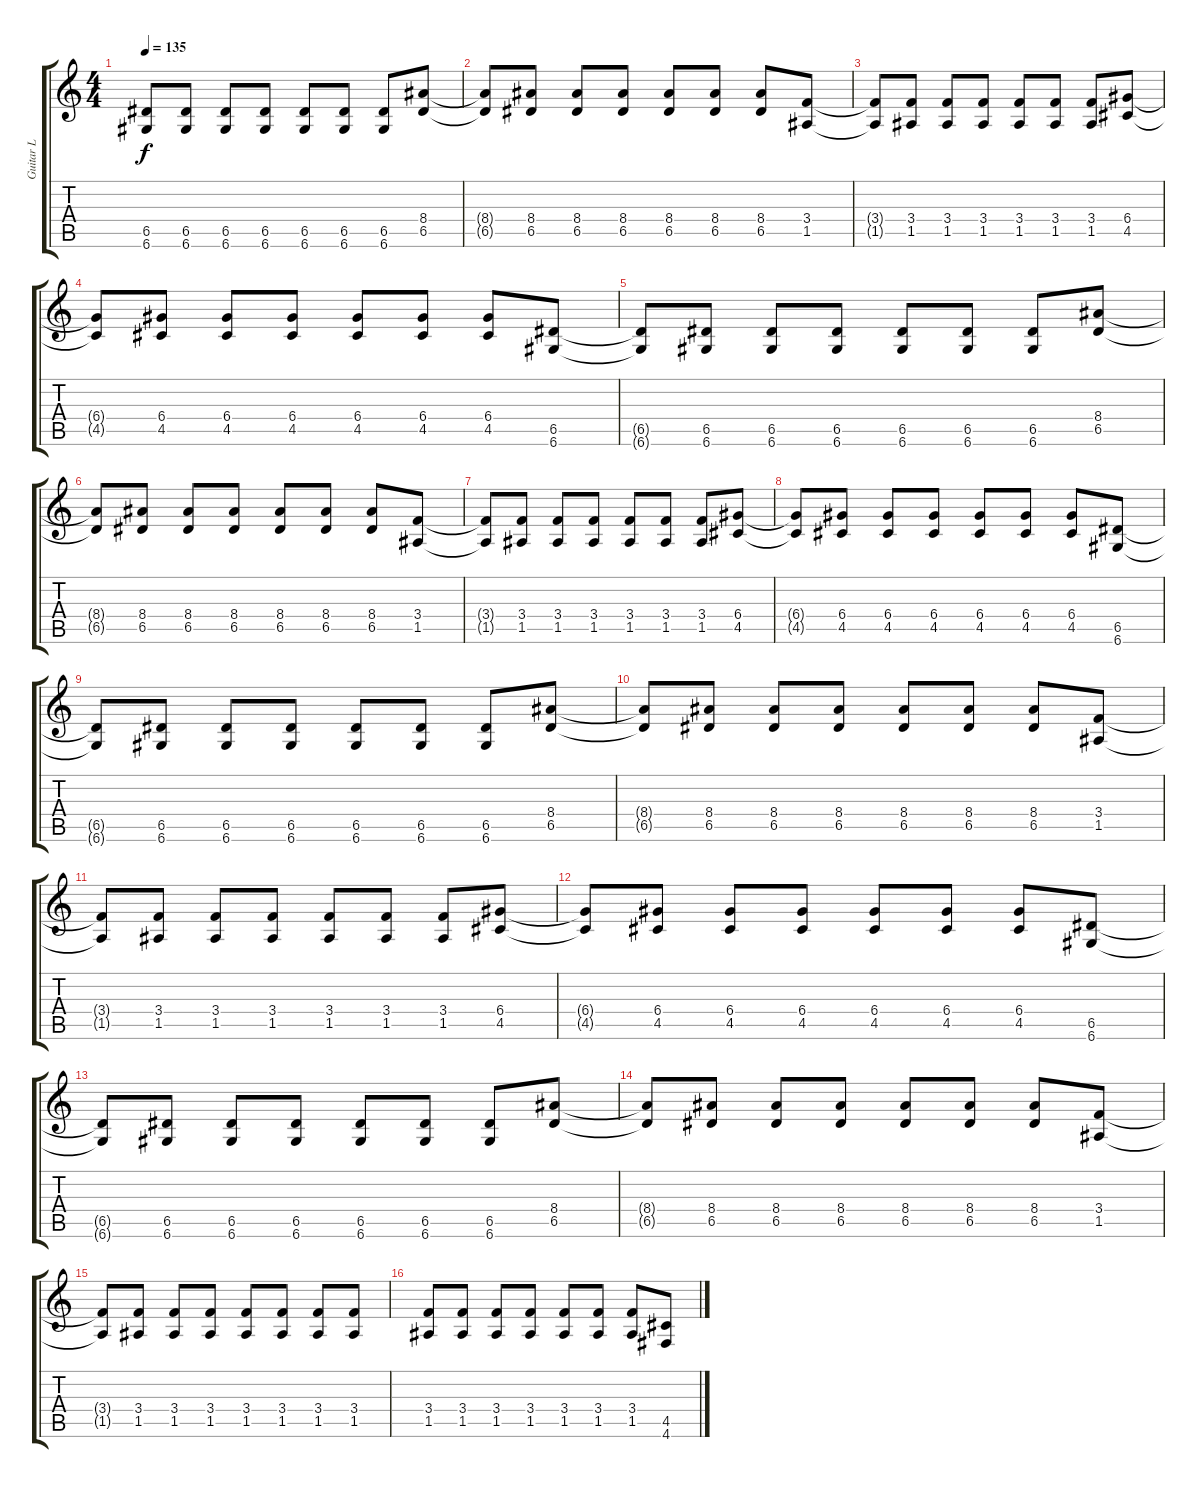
\track ("Guitar L" "Guitar L") {instrument distortionguitar}
\staff {score tabs}
\tuning (E4 B3 G3 D3 A2 D2) {hide}
\ts (4 4)
\tempo 135
\clef g2
\ks c
(6.5{t} 6.6{t}).8{dy f} (6.5 6.6).8 (6.5 6.6).8 (6.5 6.6).8 (6.5 6.6).8 (6.5 6.6).8 (6.5 6.6).8 (8.4 6.5).8 |
(8.4{t} 6.5{t}).8 (8.4 6.5).8 (8.4 6.5).8 (8.4 6.5).8 (8.4 6.5).8 (8.4 6.5).8 (8.4 6.5).8 (3.4 1.5).8 |
(3.4{t} 1.5{t}).8 (3.4 1.5).8 (3.4 1.5).8 (3.4 1.5).8 (3.4 1.5).8 (3.4 1.5).8 (3.4 1.5).8 (6.4 4.5).8 |
(6.4{t} 4.5{t}).8 (6.4 4.5).8 (6.4 4.5).8 (6.4 4.5).8 (6.4 4.5).8 (6.4 4.5).8 (6.4 4.5).8 (6.5 6.6).8 |
(6.5{t} 6.6{t}).8 (6.5 6.6).8 (6.5 6.6).8 (6.5 6.6).8 (6.5 6.6).8 (6.5 6.6).8 (6.5 6.6).8 (8.4 6.5).8 |
(8.4{t} 6.5{t}).8 (8.4 6.5).8 (8.4 6.5).8 (8.4 6.5).8 (8.4 6.5).8 (8.4 6.5).8 (8.4 6.5).8 (3.4 1.5).8 |
(3.4{t} 1.5{t}).8 (3.4 1.5).8 (3.4 1.5).8 (3.4 1.5).8 (3.4 1.5).8 (3.4 1.5).8 (3.4 1.5).8 (6.4 4.5).8 |
(6.4{t} 4.5{t}).8 (6.4 4.5).8 (6.4 4.5).8 (6.4 4.5).8 (6.4 4.5).8 (6.4 4.5).8 (6.4 4.5).8 (6.5 6.6).8 |
(6.5{t} 6.6{t}).8 (6.5 6.6).8 (6.5 6.6).8 (6.5 6.6).8 (6.5 6.6).8 (6.5 6.6).8 (6.5 6.6).8 (8.4 6.5).8 |
(8.4{t} 6.5{t}).8 (8.4 6.5).8 (8.4 6.5).8 (8.4 6.5).8 (8.4 6.5).8 (8.4 6.5).8 (8.4 6.5).8 (3.4 1.5).8 |
(3.4{t} 1.5{t}).8 (3.4 1.5).8 (3.4 1.5).8 (3.4 1.5).8 (3.4 1.5).8 (3.4 1.5).8 (3.4 1.5).8 (6.4 4.5).8 |
(6.4{t} 4.5{t}).8 (6.4 4.5).8 (6.4 4.5).8 (6.4 4.5).8 (6.4 4.5).8 (6.4 4.5).8 (6.4 4.5).8 (6.5 6.6).8 |
(6.5{t} 6.6{t}).8 (6.5 6.6).8 (6.5 6.6).8 (6.5 6.6).8 (6.5 6.6).8 (6.5 6.6).8 (6.5 6.6).8 (8.4 6.5).8 |
(8.4{t} 6.5{t}).8 (8.4 6.5).8 (8.4 6.5).8 (8.4 6.5).8 (8.4 6.5).8 (8.4 6.5).8 (8.4 6.5).8 (3.4 1.5).8 |
(3.4{t} 1.5{t}).8 (3.4 1.5).8 (3.4 1.5).8 (3.4 1.5).8 (3.4 1.5).8 (3.4 1.5).8 (3.4 1.5).8 (3.4 1.5).8 |
(3.4 1.5).8 (3.4 1.5).8 (3.4 1.5).8 (3.4 1.5).8 (3.4 1.5).8 (3.4 1.5).8 (3.4 1.5).8 (4.5 4.6).8
